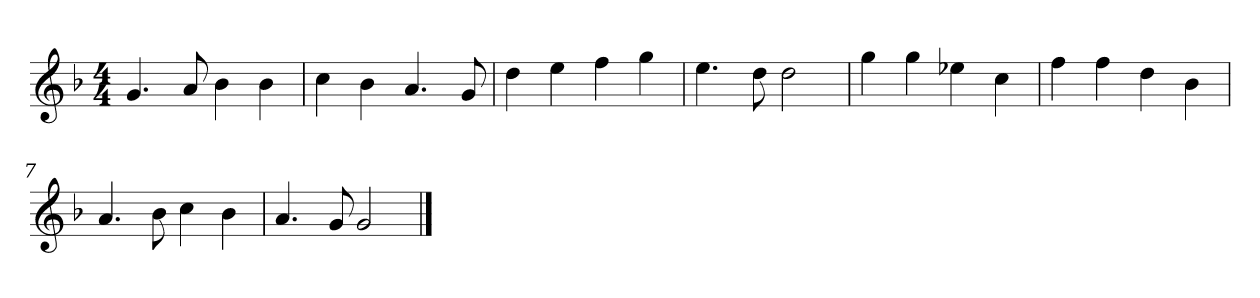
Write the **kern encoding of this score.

**kern
*part1
*staff1
*k[b-]
*M4/4
*MM120
=1
4.g
8a
4b-
4b-
=2
4cc
4b-
4.a
8g
=3
4dd
4ee
4ff
4gg
=4
4.ee
8dd
2dd
=5
4gg
4gg
4ee-X
4cc
=6
4ff
4ff
4dd
4b-
=7
4.a
8b-
4cc
4b-
=8
4.a
8g
2g
==
*-
